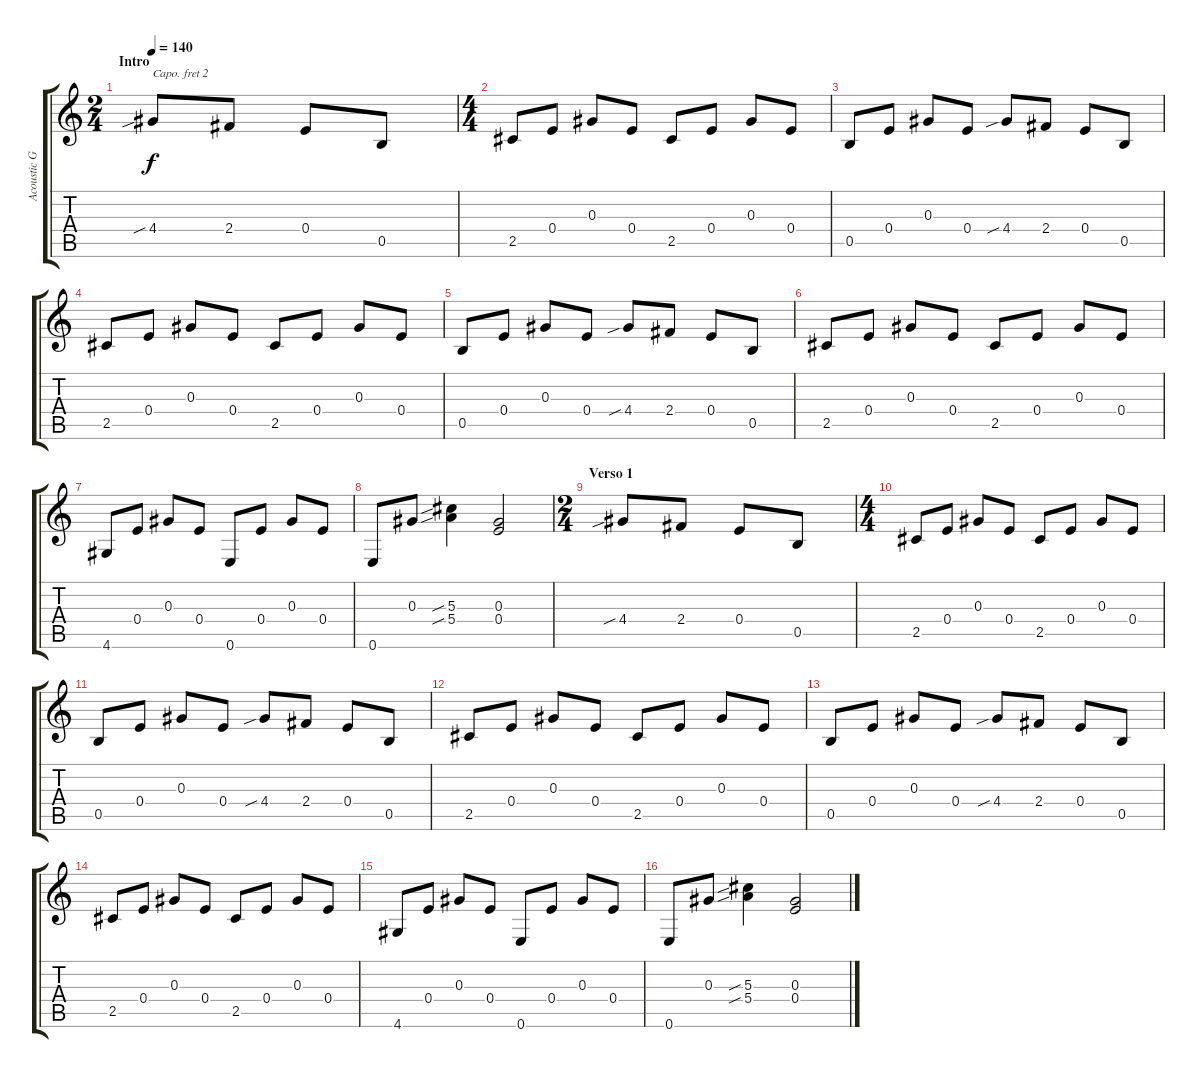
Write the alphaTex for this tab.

\track ("Acoustic Guitar" "Acoustic G") {instrument acousticguitarsteel}
\staff {score tabs}
\capo 2
\tuning (D4 A3 Gb3 D3 A2 D2) {hide}
\ts (2 4)
\section ("" "Intro")
\tempo 140
\clef g2
\ks c
4.4{sib}.8{dy f instrument acousticguitarsteel} 2.4.8 0.4.8 0.5.8 |
\ts (4 4)
2.5.8 0.4.8 0.3.8 0.4.8 2.5.8 0.4.8 0.3.8 0.4.8 |
0.5.8 0.4.8 0.3.8 0.4.8 4.4{sib}.8 2.4.8 0.4.8 0.5.8 |
2.5.8 0.4.8 0.3.8 0.4.8 2.5.8 0.4.8 0.3.8 0.4.8 |
0.5.8 0.4.8 0.3.8 0.4.8 4.4{sib}.8 2.4.8 0.4.8 0.5.8 |
2.5.8 0.4.8 0.3.8 0.4.8 2.5.8 0.4.8 0.3.8 0.4.8 |
4.6.8 0.4.8 0.3.8 0.4.8 0.6.8 0.4.8 0.3.8 0.4.8 |
0.6.8 0.3.8 (5.3{sib} 5.4{sib}).4 (0.3 0.4).2 |
\ts (2 4)
\section ("" "Verso 1")
4.4{sib}.8 2.4.8 0.4.8 0.5.8 |
\ts (4 4)
2.5.8 0.4.8 0.3.8 0.4.8 2.5.8 0.4.8 0.3.8 0.4.8 |
0.5.8 0.4.8 0.3.8 0.4.8 4.4{sib}.8 2.4.8 0.4.8 0.5.8 |
2.5.8 0.4.8 0.3.8 0.4.8 2.5.8 0.4.8 0.3.8 0.4.8 |
0.5.8 0.4.8 0.3.8 0.4.8 4.4{sib}.8 2.4.8 0.4.8 0.5.8 |
2.5.8 0.4.8 0.3.8 0.4.8 2.5.8 0.4.8 0.3.8 0.4.8 |
4.6.8 0.4.8 0.3.8 0.4.8 0.6.8 0.4.8 0.3.8 0.4.8 |
0.6.8 0.3.8 (5.3{sib} 5.4{sib}).4 (0.3 0.4).2
